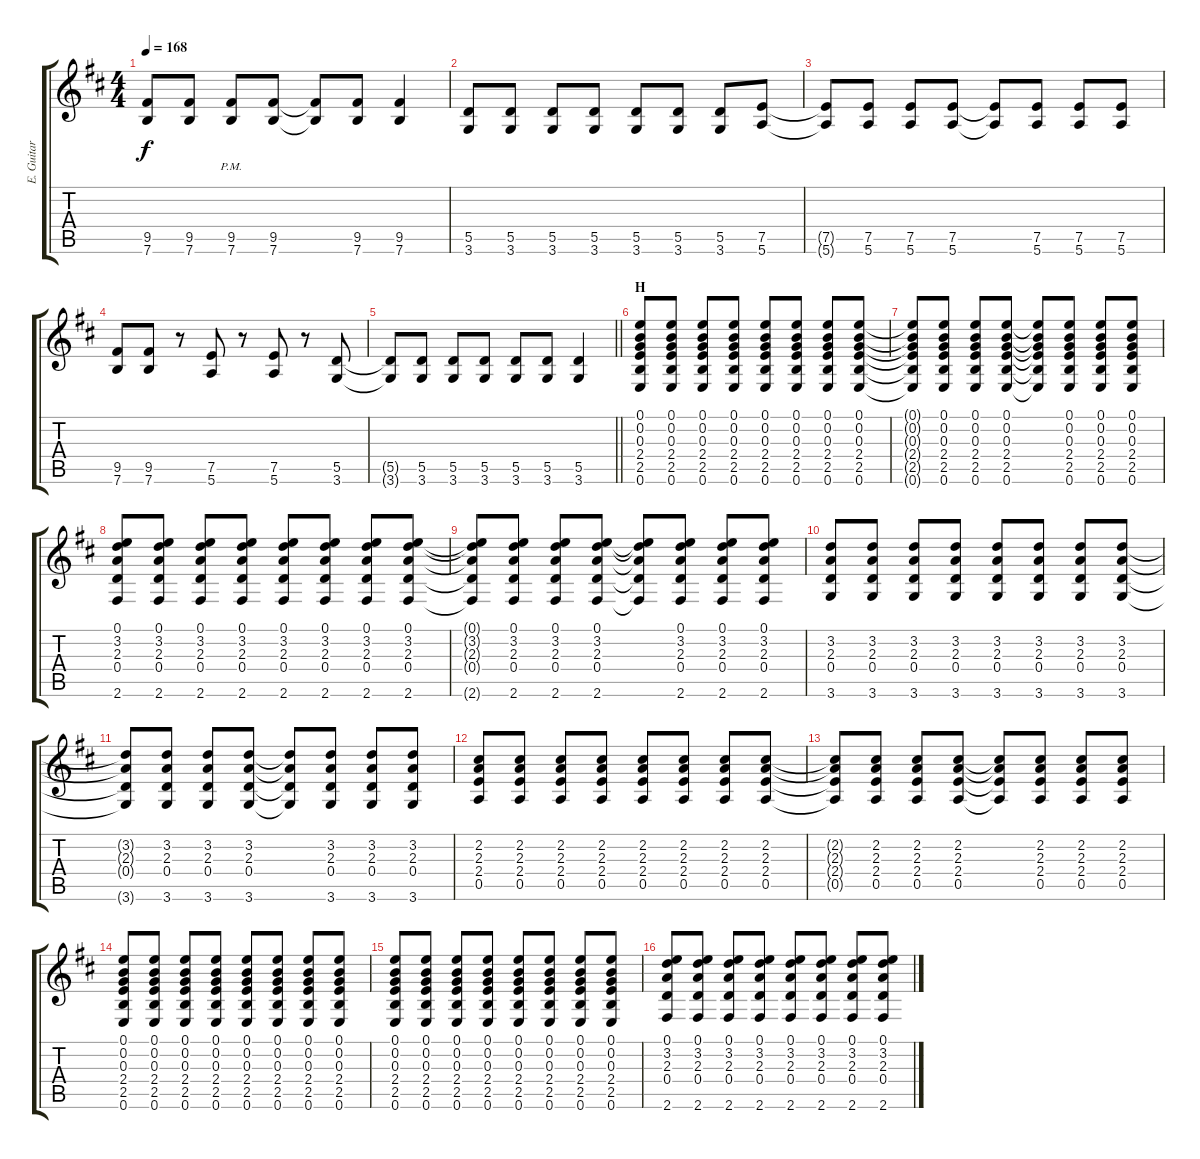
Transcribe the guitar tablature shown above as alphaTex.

\track ("E. Guitar I (Tora)" "E. Guitar ") {instrument overdrivenguitar}
\staff {score tabs}
\tuning (E4 B3 G3 D3 A2 E2) {hide}
\ts (4 4)
\tempo 168
\clef g2
\ks d
(9.5{t} 7.6{t}).8{dy f} (9.5 7.6).8 (9.5{pm} 7.6{pm}).8 (9.5 7.6).8 (9.5{t} 7.6{t}).8 (9.5 7.6).8 (9.5 7.6).4 |
(5.5 3.6).8 (5.5 3.6).8 (5.5 3.6).8 (5.5 3.6).8 (5.5 3.6).8 (5.5 3.6).8 (5.5 3.6).8 (7.5 5.6).8 |
(7.5{t} 5.6{t}).8 (7.5 5.6).8 (7.5 5.6).8 (7.5 5.6).8 (7.5{t} 5.6{t}).8 (7.5 5.6).8 (7.5 5.6).8 (7.5 5.6).8 |
(9.5 7.6).8 (9.5 7.6).8 r.8 (7.5 5.6).8 r.8 (7.5 5.6).8 r.8 (5.5 3.6).8 |
\barLineRight lightlight
(5.5{t} 3.6{t}).8 (5.5 3.6).8 (5.5 3.6).8 (5.5 3.6).8 (5.5 3.6).8 (5.5 3.6).8 (5.5 3.6).4 |
\section ("" "H")
(0.1 0.2 0.3 2.4 2.5 0.6).8 (0.1 0.2 0.3 2.4 2.5 0.6).8 (0.1 0.2 0.3 2.4 2.5 0.6).8 (0.1 0.2 0.3 2.4 2.5 0.6).8 (0.1 0.2 0.3 2.4 2.5 0.6).8 (0.1 0.2 0.3 2.4 2.5 0.6).8 (0.1 0.2 0.3 2.4 2.5 0.6).8 (0.1 0.2 0.3 2.4 2.5 0.6).8 |
(0.1{t} 0.2{t} 0.3{t} 2.4{t} 2.5{t} 0.6{t}).8 (0.1 0.2 0.3 2.4 2.5 0.6).8 (0.1 0.2 0.3 2.4 2.5 0.6).8 (0.1 0.2 0.3 2.4 2.5 0.6).8 (0.1{t} 0.2{t} 0.3{t} 2.4{t} 2.5{t} 0.6{t}).8 (0.1 0.2 0.3 2.4 2.5 0.6).8 (0.1 0.2 0.3 2.4 2.5 0.6).8 (0.1 0.2 0.3 2.4 2.5 0.6).8 |
(0.1 3.2 2.3 0.4 2.6).8 (0.1 3.2 2.3 0.4 2.6).8 (0.1 3.2 2.3 0.4 2.6).8 (0.1 3.2 2.3 0.4 2.6).8 (0.1 3.2 2.3 0.4 2.6).8 (0.1 3.2 2.3 0.4 2.6).8 (0.1 3.2 2.3 0.4 2.6).8 (0.1 3.2 2.3 0.4 2.6).8 |
(0.1{t} 3.2{t} 2.3{t} 0.4{t} 2.6{t}).8 (0.1 3.2 2.3 0.4 2.6).8 (0.1 3.2 2.3 0.4 2.6).8 (0.1 3.2 2.3 0.4 2.6).8 (0.1{t} 3.2{t} 2.3{t} 0.4{t} 2.6{t}).8 (0.1 3.2 2.3 0.4 2.6).8 (0.1 3.2 2.3 0.4 2.6).8 (0.1 3.2 2.3 0.4 2.6).8 |
(3.2 2.3 0.4 3.6).8 (3.2 2.3 0.4 3.6).8 (3.2 2.3 0.4 3.6).8 (3.2 2.3 0.4 3.6).8 (3.2 2.3 0.4 3.6).8 (3.2 2.3 0.4 3.6).8 (3.2 2.3 0.4 3.6).8 (3.2 2.3 0.4 3.6).8 |
(3.2{t} 2.3{t} 0.4{t} 3.6{t}).8 (3.2 2.3 0.4 3.6).8 (3.2 2.3 0.4 3.6).8 (3.2 2.3 0.4 3.6).8 (3.2{t} 2.3{t} 0.4{t} 3.6{t}).8 (3.2 2.3 0.4 3.6).8 (3.2 2.3 0.4 3.6).8 (3.2 2.3 0.4 3.6).8 |
(2.2 2.3 2.4 0.5).8 (2.2 2.3 2.4 0.5).8 (2.2 2.3 2.4 0.5).8 (2.2 2.3 2.4 0.5).8 (2.2 2.3 2.4 0.5).8 (2.2 2.3 2.4 0.5).8 (2.2 2.3 2.4 0.5).8 (2.2 2.3 2.4 0.5).8 |
(2.2{t} 2.3{t} 2.4{t} 0.5{t}).8 (2.2 2.3 2.4 0.5).8 (2.2 2.3 2.4 0.5).8 (2.2 2.3 2.4 0.5).8 (2.2{t} 2.3{t} 2.4{t} 0.5{t}).8 (2.2 2.3 2.4 0.5).8 (2.2 2.3 2.4 0.5).8 (2.2 2.3 2.4 0.5).8 |
(0.1 0.2 0.3 2.4 2.5 0.6).8 (0.1 0.2 0.3 2.4 2.5 0.6).8 (0.1 0.2 0.3 2.4 2.5 0.6).8 (0.1 0.2 0.3 2.4 2.5 0.6).8 (0.1 0.2 0.3 2.4 2.5 0.6).8 (0.1 0.2 0.3 2.4 2.5 0.6).8 (0.1 0.2 0.3 2.4 2.5 0.6).8 (0.1 0.2 0.3 2.4 2.5 0.6).8 |
(0.1 0.2 0.3 2.4 2.5 0.6).8 (0.1 0.2 0.3 2.4 2.5 0.6).8 (0.1 0.2 0.3 2.4 2.5 0.6).8 (0.1 0.2 0.3 2.4 2.5 0.6).8 (0.1 0.2 0.3 2.4 2.5 0.6).8 (0.1 0.2 0.3 2.4 2.5 0.6).8 (0.1 0.2 0.3 2.4 2.5 0.6).8 (0.1 0.2 0.3 2.4 2.5 0.6).8 |
(0.1 3.2 2.3 0.4 2.6).8 (0.1 3.2 2.3 0.4 2.6).8 (0.1 3.2 2.3 0.4 2.6).8 (0.1 3.2 2.3 0.4 2.6).8 (0.1 3.2 2.3 0.4 2.6).8 (0.1 3.2 2.3 0.4 2.6).8 (0.1 3.2 2.3 0.4 2.6).8 (0.1 3.2 2.3 0.4 2.6).8
